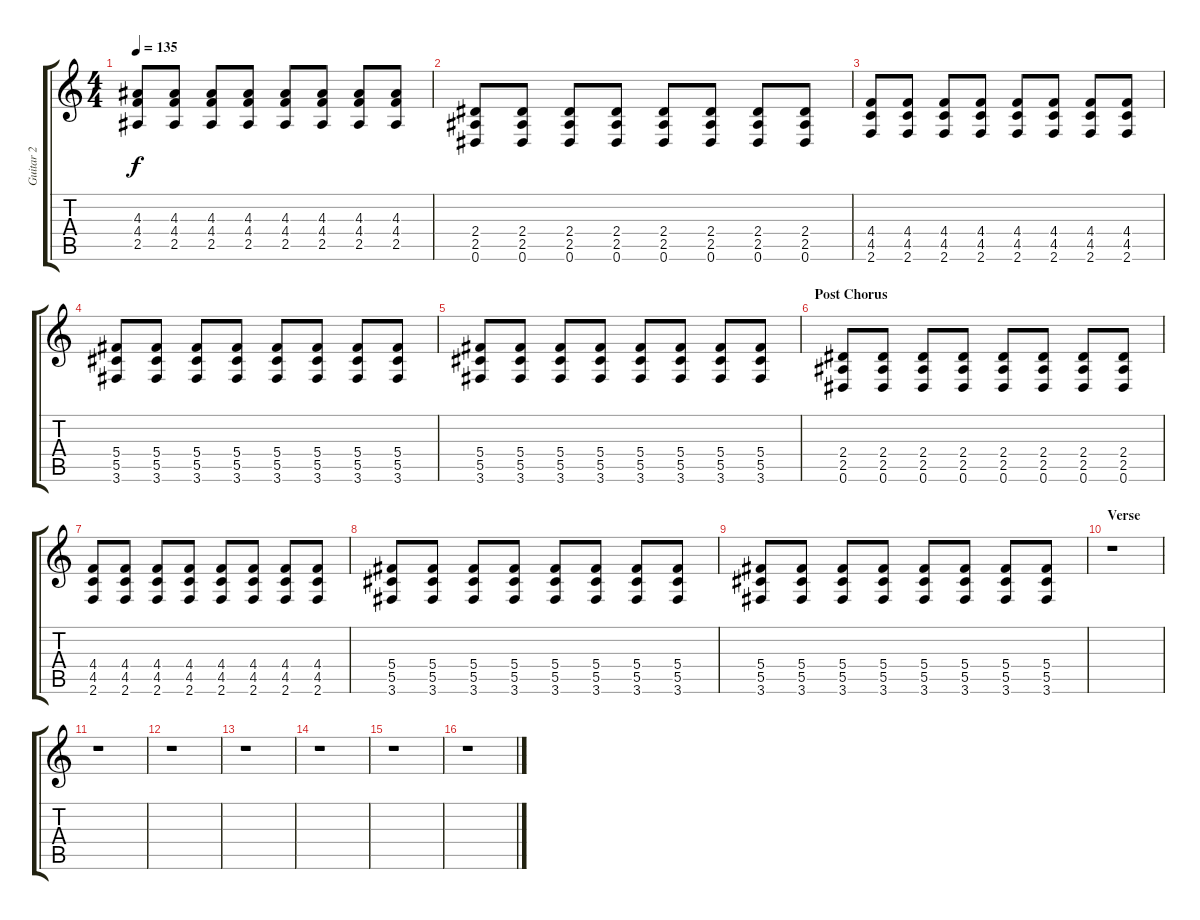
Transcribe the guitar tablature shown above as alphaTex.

\track ("Guitar 2" "Guitar 2") {instrument distortionguitar}
\staff {score tabs}
\tuning (Eb4 Bb3 Gb3 Db3 Ab2 Eb2) {hide}
\ts (4 4)
\tempo 135
\clef g2
\ks c
(4.3 4.4 2.5).8{dy f} (4.3 4.4 2.5).8 (4.3 4.4 2.5).8 (4.3 4.4 2.5).8 (4.3 4.4 2.5).8 (4.3 4.4 2.5).8 (4.3 4.4 2.5).8 (4.3 4.4 2.5).8 |
(2.4 2.5 0.6).8 (2.4 2.5 0.6).8 (2.4 2.5 0.6).8 (2.4 2.5 0.6).8 (2.4 2.5 0.6).8 (2.4 2.5 0.6).8 (2.4 2.5 0.6).8 (2.4 2.5 0.6).8 |
(4.4 4.5 2.6).8 (4.4 4.5 2.6).8 (4.4 4.5 2.6).8 (4.4 4.5 2.6).8 (4.4 4.5 2.6).8 (4.4 4.5 2.6).8 (4.4 4.5 2.6).8 (4.4 4.5 2.6).8 |
(5.4 5.5 3.6).8 (5.4 5.5 3.6).8 (5.4 5.5 3.6).8 (5.4 5.5 3.6).8 (5.4 5.5 3.6).8 (5.4 5.5 3.6).8 (5.4 5.5 3.6).8 (5.4 5.5 3.6).8 |
(5.4 5.5 3.6).8 (5.4 5.5 3.6).8 (5.4 5.5 3.6).8 (5.4 5.5 3.6).8 (5.4 5.5 3.6).8 (5.4 5.5 3.6).8 (5.4 5.5 3.6).8 (5.4 5.5 3.6).8 |
\section ("" "Post Chorus")
(2.4 2.5 0.6).8 (2.4 2.5 0.6).8 (2.4 2.5 0.6).8 (2.4 2.5 0.6).8 (2.4 2.5 0.6).8 (2.4 2.5 0.6).8 (2.4 2.5 0.6).8 (2.4 2.5 0.6).8 |
(4.4 4.5 2.6).8 (4.4 4.5 2.6).8 (4.4 4.5 2.6).8 (4.4 4.5 2.6).8 (4.4 4.5 2.6).8 (4.4 4.5 2.6).8 (4.4 4.5 2.6).8 (4.4 4.5 2.6).8 |
(5.4 5.5 3.6).8 (5.4 5.5 3.6).8 (5.4 5.5 3.6).8 (5.4 5.5 3.6).8 (5.4 5.5 3.6).8 (5.4 5.5 3.6).8 (5.4 5.5 3.6).8 (5.4 5.5 3.6).8 |
(5.4 5.5 3.6).8 (5.4 5.5 3.6).8 (5.4 5.5 3.6).8 (5.4 5.5 3.6).8 (5.4 5.5 3.6).8 (5.4 5.5 3.6).8 (5.4 5.5 3.6).8 (5.4 5.5 3.6).8 |
\section ("" "Verse")
r.1 |
r.1 |
r.1 |
r.1 |
r.1 |
r.1 |
r.1
